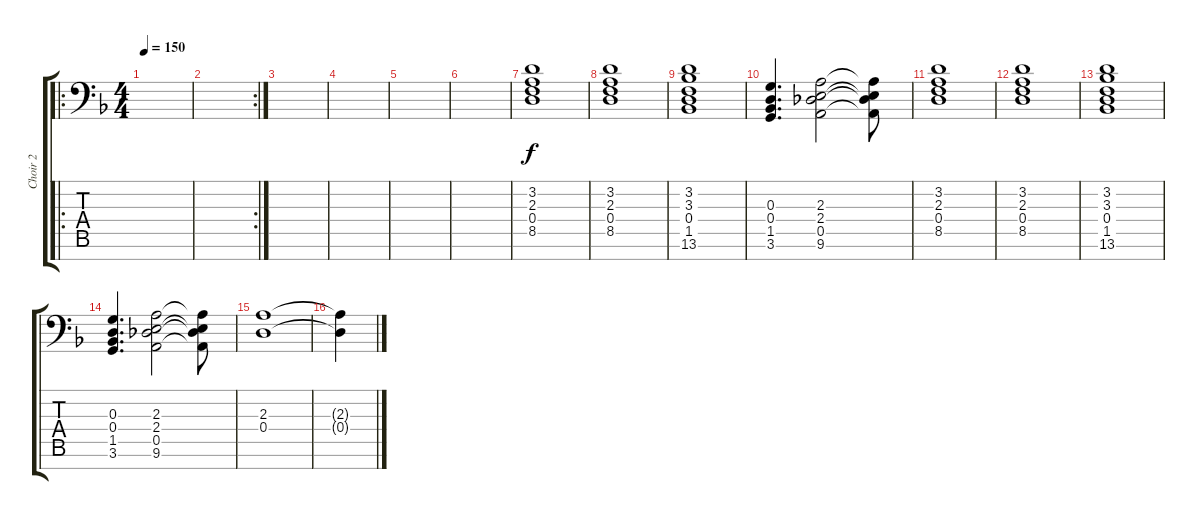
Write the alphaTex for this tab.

\track ("Choir 2" "Choir 2") {instrument choiraahs}
\staff {score tabs}
\tuning (E4 B3 G3 D3 A2 E2 C-1) {hide}
\ro
\ts (4 4)
\tempo 150
\clef f4
\ks f
|
\rc 2
|
|
|
|
|
(3.2 2.3 0.4 8.5).1{instrument fx7echoes} |
(3.2 2.3 0.4 8.5).1 |
(3.2 3.3 0.4 1.5 13.6).1 |
(0.3 0.4 1.5 3.6).4{d} (2.3 2.4 0.5 9.6).2 (2.3{t} 2.4{t} 0.5{t} 9.6{t}).8 |
(3.2 2.3 0.4 8.5).1{instrument fx7echoes} |
(3.2 2.3 0.4 8.5).1 |
(3.2 3.3 0.4 1.5 13.6).1 |
(0.3 0.4 1.5 3.6).4{d} (2.3 2.4 0.5 9.6).2 (2.3{t} 2.4{t} 0.5{t} 9.6{t}).8 |
(2.3 0.4).1 |
(2.3{t} 0.4{t}).4
